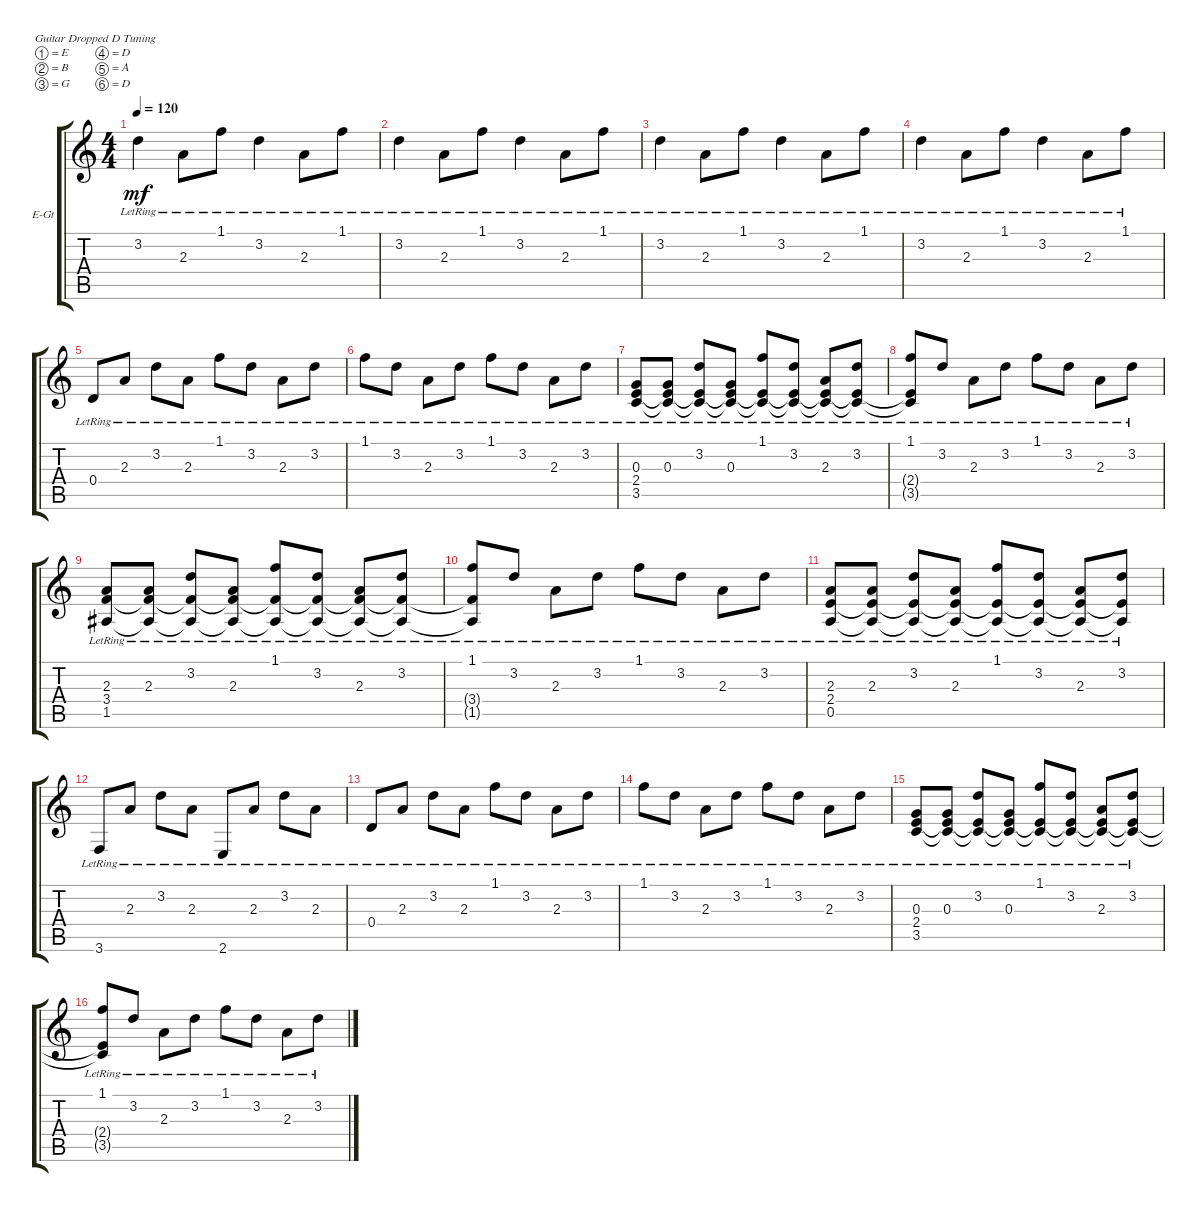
\bracketExtendMode groupsimilarinstruments
\firstSystemTrackNameOrientation horizontal
\otherSystemsTrackNameOrientation horizontal
\track ("Melodia" "E-Gt") {instrument distortionguitar}
\staff {score tabs}
\tuning (E4 B3 G3 D3 A2 D2)
\ts (4 4)
\tempo 120
\clef g2
\ks c
3.2{lr}.4{dy mf} 2.3{lr}.8 1.1{lr}.8 3.2{lr}.4 2.3{lr}.8 1.1{lr}.8 |
3.2{lr}.4 2.3{lr}.8 1.1{lr}.8 3.2{lr}.4 2.3{lr}.8 1.1{lr}.8 |
3.2{lr}.4 2.3{lr}.8 1.1{lr}.8 3.2{lr}.4 2.3{lr}.8 1.1{lr}.8 |
3.2{lr}.4 2.3{lr}.8 1.1{lr}.8 3.2{lr}.4 2.3{lr}.8 1.1{lr}.8 |
0.4{lr}.8 2.3{lr}.8 3.2{lr}.8 2.3{lr}.8 1.1{lr}.8 3.2{lr}.8 2.3{lr}.8 3.2{lr}.8 |
1.1{lr}.8 3.2{lr}.8 2.3{lr}.8 3.2{lr}.8 1.1{lr}.8 3.2{lr}.8 2.3{lr}.8 3.2{lr}.8 |
(0.3{lr} 2.4 3.5).8 (0.3{lr} 2.4{t} 3.5{t}).8 (3.2{lr} 2.4{t} 3.5{t}).8 (0.3{lr} 2.4{t} 3.5{t}).8 (1.1{lr} 2.4{t} 3.5{t}).8 (3.2{lr} 2.4{t} 3.5{t}).8 (2.3{lr} 2.4{t} 3.5{t}).8 (3.2{lr} 2.4{t} 3.5{t}).8 |
(1.1{lr} 2.4{t} 3.5{t}).8 3.2{lr}.8 2.3{lr}.8 3.2{lr}.8 1.1{lr}.8 3.2{lr}.8 2.3{lr}.8 3.2{lr}.8 |
(2.3{lr} 3.4 1.5).8 (2.3{lr} 3.4{t} 1.5{t}).8 (3.2{lr} 3.4{t} 1.5{t}).8 (2.3{lr} 3.4{t} 1.5{t}).8 (1.1{lr} 3.4{t} 1.5{t}).8 (3.2{lr} 3.4{t} 1.5{t}).8 (2.3{lr} 3.4{t} 1.5{t}).8 (3.2{lr} 3.4{t} 1.5{t}).8 |
(1.1{lr} 3.4{t} 1.5{t}).8 3.2{lr}.8 2.3{lr}.8 3.2{lr}.8 1.1{lr}.8 3.2{lr}.8 2.3{lr}.8 3.2{lr}.8 |
(2.3{lr} 2.4 0.5).8 (2.3{lr} 2.4{t} 0.5{t}).8 (3.2{lr} 2.4{t} 0.5{t}).8 (2.3{lr} 2.4{t} 0.5{t}).8 (1.1{lr} 2.4{t} 0.5{t}).8 (3.2{lr} 2.4{t} 0.5{t}).8 (2.3{lr} 2.4{t} 0.5{t}).8 (3.2{lr} 2.4{t} 0.5{t}).8 |
3.6{lr}.8 2.3{lr}.8 3.2{lr}.8 2.3{lr}.8 2.6{lr}.8 2.3{lr}.8 3.2{lr}.8 2.3{lr}.8 |
0.4{lr}.8 2.3{lr}.8 3.2{lr}.8 2.3{lr}.8 1.1{lr}.8 3.2{lr}.8 2.3{lr}.8 3.2{lr}.8 |
1.1{lr}.8 3.2{lr}.8 2.3{lr}.8 3.2{lr}.8 1.1{lr}.8 3.2{lr}.8 2.3{lr}.8 3.2{lr}.8 |
(0.3{lr} 2.4 3.5).8 (0.3{lr} 2.4{t} 3.5{t}).8 (3.2{lr} 2.4{t} 3.5{t}).8 (0.3{lr} 2.4{t} 3.5{t}).8 (1.1{lr} 2.4{t} 3.5{t}).8 (3.2{lr} 2.4{t} 3.5{t}).8 (2.3{lr} 2.4{t} 3.5{t}).8 (3.2{lr} 2.4{t} 3.5{t}).8 |
(1.1{lr} 2.4{t} 3.5{t}).8 3.2{lr}.8 2.3{lr}.8 3.2{lr}.8 1.1{lr}.8 3.2{lr}.8 2.3{lr}.8 3.2{lr}.8
